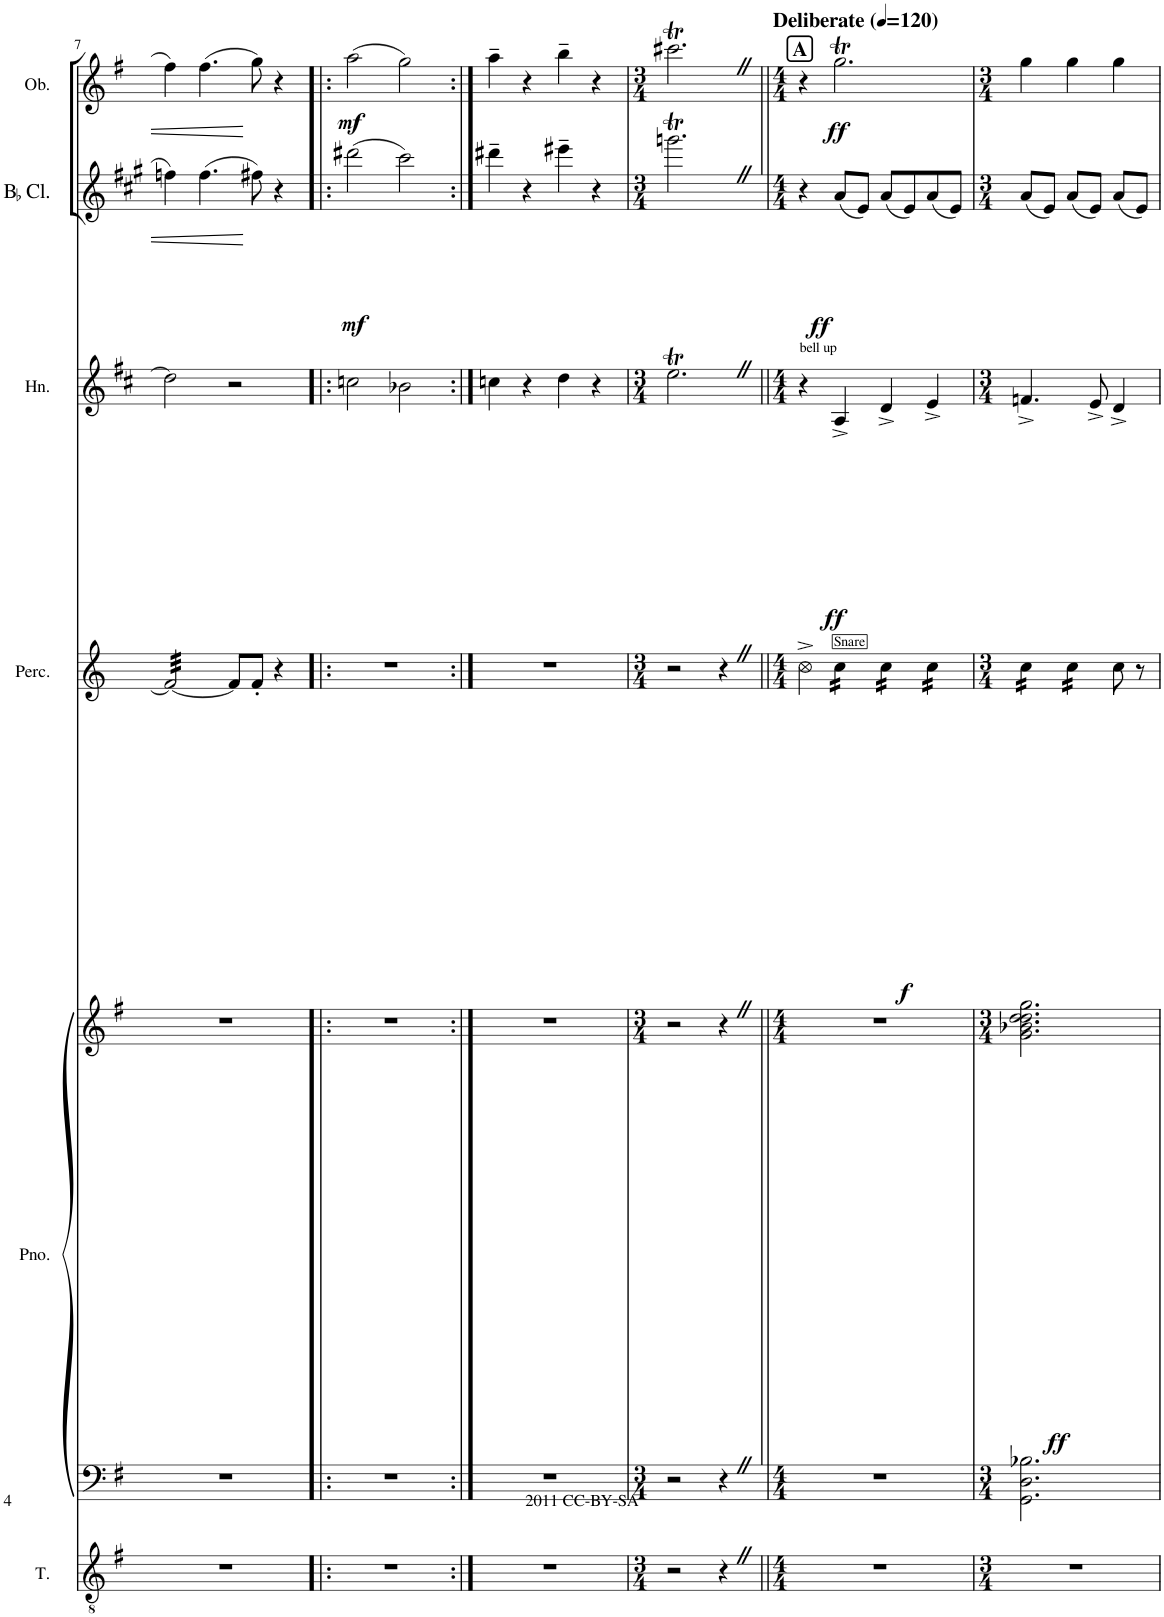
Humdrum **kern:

**kern	**kern	**kern	**dynam	**kern	**dynam	**kern	**dynam	**kern	**dynam	**kern	**dynam
*part6	*part5	*part5	*part5	*part4	*part4	*part3	*part3	*part2	*part2	*part1	*part1
*staff7	*staff6	*staff5	*staff5/6	*staff4	*staff4	*staff3	*staff3	*staff2	*staff2	*staff1	*staff1
*I"Tenor	*I"Piano	*	*	*I"Percussion	*	*I"Horn	*	*I"BaccidentalFlat Clarinet	*	*I"Oboe	*
*I'T.	*I'Pno.	*	*	*I'Perc.	*	*I'Hn.	*	*I'BaccidentalFlat Cl.	*	*I'Ob.	*
!!LO:PB:g=z
*clefGv2	*clefF4	*clefG2	*	*clefG2	*	*clefG2	*	*clefG2	*	*clefG2	*
*	*	*	*	*	*	*Trd4c7	*	*Trd1c2	*	*	*
*k[f#]	*k[f#]	*k[f#]	*	*k[]	*	*k[f#c#]	*	*k[f#c#g#]	*	*k[f#]	*
*M4/4	*M4/4	*M4/4	*	*M4/4	*	*M4/4	*	*M4/4	*	*M4/4	*
=7	=7	=7	=7	=7	=7	=7	=7	=7	=7	=7	=7
*	*	*	*	*tremolo	*	*	*	*	*	*	*
1r	1r	1r	.	32f/LLL	.	2dd\]	.	4ffn\	.	4ff#\	.
.	.	.	.	32f/	.	.	.	.	.	.	.
.	.	.	.	32f/	.	.	.	.	.	.	.
.	.	.	.	32f/	.	.	.	.	.	.	.
.	.	.	.	32f/	.	.	.	.	.	.	.
.	.	.	.	32f/	.	.	.	.	.	.	.
.	.	.	.	32f/	.	.	.	.	.	.	.
.	.	.	.	32f/	.	.	.	.	.	.	.
.	.	.	.	32f/	.	.	.	(4.ff\	.	(4.ff#\	.
.	.	.	.	32f/	.	.	.	.	.	.	.
.	.	.	.	32f/	.	.	.	.	.	.	.
.	.	.	.	32f/	.	.	.	.	.	.	.
.	.	.	.	32f/	.	.	.	.	.	.	.
.	.	.	.	32f/	.	.	.	.	.	.	.
.	.	.	.	32f/	.	.	.	.	.	.	.
.	.	.	.	32f/JJJ	.	.	.	.	.	.	.
*	*	*	*	*Xtremolo	*	*	*	*	*	*	*
.	.	.	.	8f/L]	.	2r	.	.	.	.	.
.	.	.	.	8f'/J	.	.	.	8ff#X\)	.	8gg\)	.
.	.	.	.	4r	.	.	.	4r	.	4r	.
=8!|:	=8!|:	=8!|:	=8!|:	=8!|:	=8!|:	=8!|:	=8!|:	=8!|:	=8!|:	=8!|:	=8!|:
!	!	!	!	!	!	!	!	!	!LO:DY:b	!	!LO:DY:b
1r	1r	1r	.	1r	.	2ccn\	.	(2ddd#X\	mf	(2aa\	mf
.	.	.	.	.	.	2b-X\	.	2ccc#\)	.	2gg\)	.
=9:|!	=9:|!	=9:|!	=9:|!	=9:|!	=9:|!	=9:|!	=9:|!	=9:|!	=9:|!	=9:|!	=9:|!
1r	1r	1r	.	1r	.	4ccn\	.	4ddd#X~\	.	4aa~\	.
.	.	.	.	.	.	4r	.	4r	.	4r	.
.	.	.	.	.	.	4dd\	.	4eee#X~\	.	4bb~\	.
.	.	.	.	.	.	4r	.	4r	.	4r	.
=10	=10	=10	=10	=10	=10	=10	=10	=10	=10	=10	=10
*M3/4	*M3/4	*M3/4	*	*M3/4	*	*M3/4	*	*M3/4	*	*M3/4	*
2r	2r	2r	.	2r	.	2.eeTZ\	.	2.gggnTZ\	.	2.ccc#XtZ\	.
4r	4r	4r	.	4r	.	.	.	.	.	.	.
=11||	=11||	=11||	=11||	=11||	=11||	=11||	=11||	=11||	=11||	=11||	=11||
*M4/4	*M4/4	*M4/4	*	*M4/4	*	*M4/4	*	*M4/4	*	*M4/4	*
*	*	*	*	*	*	*	*	*	*	*MM120	*
!	!	!	!	!	!	!	!	!	!	!LO:TX:a:B:t=Deliberate	!
!	!	!	!	!	!	!	!	!	!	!LO:TX:a:B:t=A	!
!	!	!	!	!	!	!LO:TX:a:t=bell up	!	!	!	!	!
!	!	!	!	!	!	!	!LO:DY:b	!	!LO:DY:b	!	!LO:DY:b
1r	1r	1r	.	4cc^\	.	4r	ff	4r	ff	4r	ff
!	!	!	!	!LO:TX:a:t=Snare	!	!	!	!	!	!	!
!	!	!	!	!	!LO:DY:b	!	!	!	!	!	!
*	*	*	*	*tremolo	*	*	*	*	*	*	*
.	.	.	.	16cc\LL	f	4A^/	.	(8a/L	.	2.ggT\	.
.	.	.	.	16cc\	.	.	.	.	.	.	.
.	.	.	.	16cc\	.	.	.	8e/J)	.	.	.
.	.	.	.	16cc\JJ	.	.	.	.	.	.	.
.	.	.	.	16cc\LL	.	4d^/	.	(8a/L	.	.	.
.	.	.	.	16cc\	.	.	.	.	.	.	.
.	.	.	.	16cc\	.	.	.	8e/)	.	.	.
.	.	.	.	16cc\JJ	.	.	.	.	.	.	.
.	.	.	.	16cc\LL	.	4e^/	.	(8a/	.	.	.
.	.	.	.	16cc\	.	.	.	.	.	.	.
.	.	.	.	16cc\	.	.	.	8e/J)	.	.	.
.	.	.	.	16cc\JJ	.	.	.	.	.	.	.
=12	=12	=12	=12	=12	=12	=12	=12	=12	=12	=12	=12
*M3/4	*M3/4	*M3/4	*	*M3/4	*	*M3/4	*	*M3/4	*	*M3/4	*
!	!	!	!LO:DY:b	!	!	!	!	!	!	!	!
2.r	2.GG\ 2.D\ 2.B-X\	2.g\ 2.b-X\ 2.dd\ 2.dd\ 2.gg\	ff	16cc\LL	.	4.fn^/	.	(8a/L	.	4gg\	.
.	.	.	.	16cc\	.	.	.	.	.	.	.
.	.	.	.	16cc\	.	.	.	8e/J)	.	.	.
.	.	.	.	16cc\JJ	.	.	.	.	.	.	.
.	.	.	.	16cc\LL	.	.	.	(8a/L	.	4gg\	.
.	.	.	.	16cc\	.	.	.	.	.	.	.
.	.	.	.	16cc\	.	8e^/	.	8e/J)	.	.	.
.	.	.	.	16cc\JJ	.	.	.	.	.	.	.
*	*	*	*	*Xtremolo	*	*	*	*	*	*	*
.	.	.	.	8cc\	.	4d^/	.	(8a/L	.	4gg\	.
.	.	.	.	8r	.	.	.	8e/J)	.	.	.
=	=	=	=	=	=	=	=	=	=	=	=
*-	*-	*-	*-	*-	*-	*-	*-	*-	*-	*-	*-
